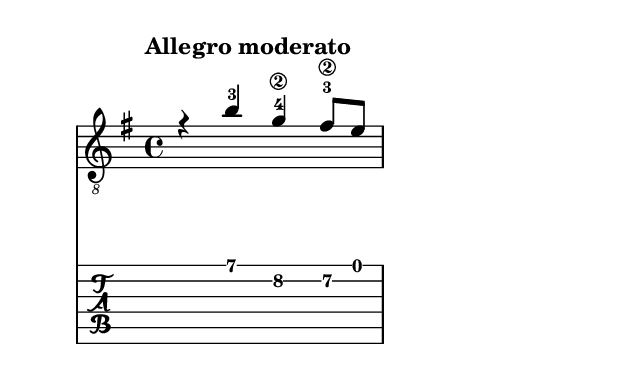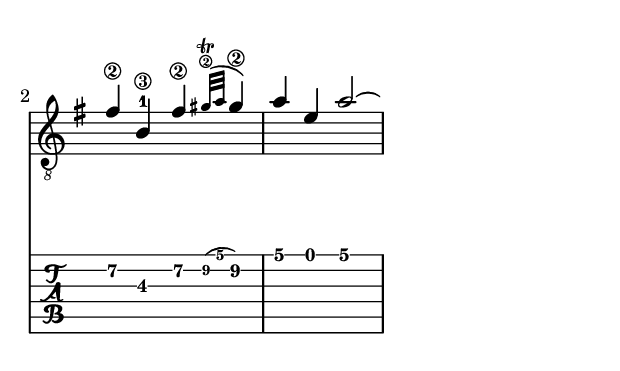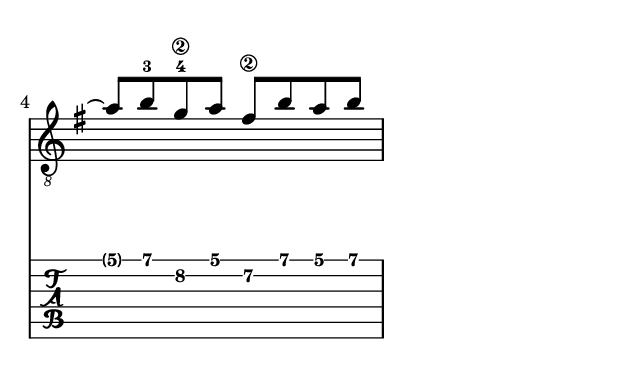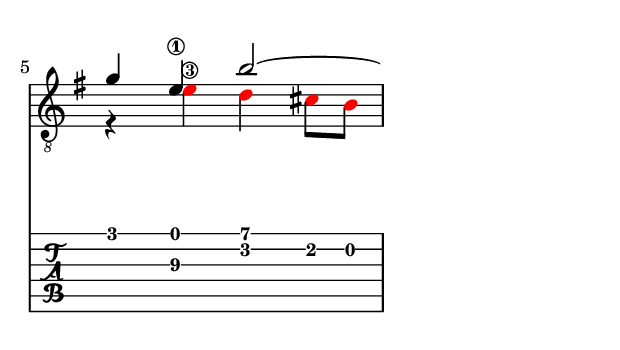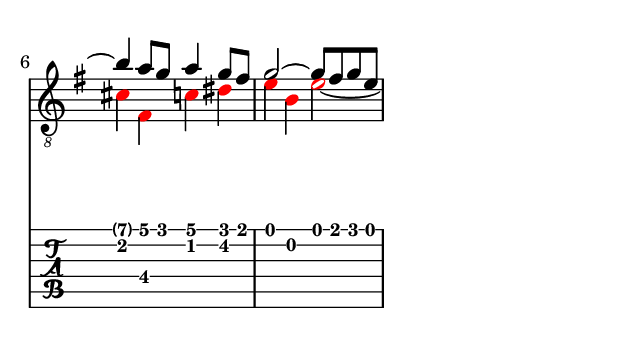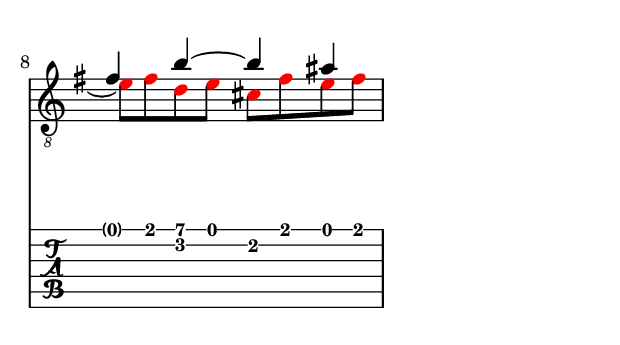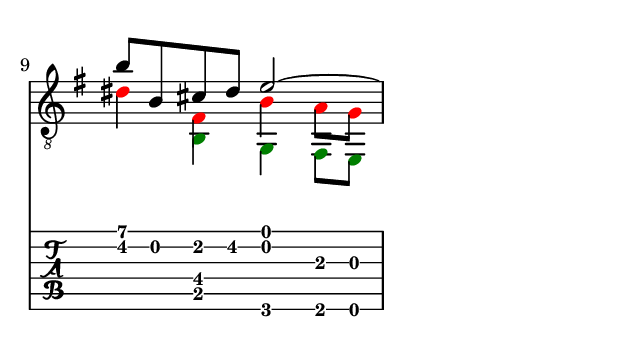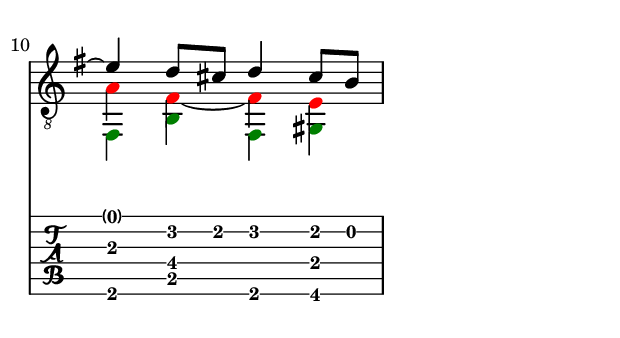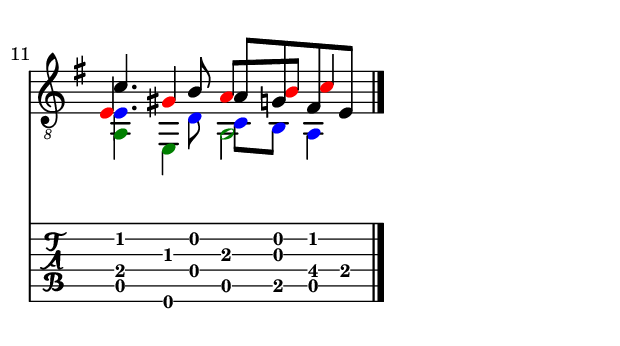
\version "2.24.0"
\language "italiano"

#(set-default-paper-size "a6")

\paper {
  top-margin = 60
  right-margin = 40
  max-systems-per-page = 1
  print-page-number = false
}

violinoA = \relative do' {
    \voiceOne
    \key mi \minor
    %1
    r4                 si'-3                sol\2-4               fad8\2-3    mi       |
    \break
    %2
    fad4\2             si,\3-1              fad'\2                \grace sold32\2 \trill (\grace la sold4\2) |
    %3
    la4                mi                   la2~                                   |
    \break
    %4
    la8      si-3        sol\2-4      la        fad\2        si       la        si       |
    \break
    %5
    sol4               mi\1                 si'2~                                  |
    %6
    si4                la8        sol       la4                 sol8      fad      |
    %7
    sol2~                                   sol8       fad      sol       mi       |
    %8
    fad4               si~                  si                  lad                |
    \break
    %9
    si8      si,       dod        red       mi2~                                   |
    %10
    mi4                re8        dod       re4                 dod8      si       |
    %11
    do4.                          si8       
    \once \override NoteColumn.force-hshift = #1
    la         sol      fad       mi       |
}

violinoB = \relative do' {
    \voiceTwo
    \override NoteHead.color = #red
    \key mi \minor
    %1
    s1                                                                             |
    %2
    s1                                                                             |
    %3
    s1                                                                             |
    %4
    s1                                                                             |
    %5
    r4                 
    \once \override NoteColumn.force-hshift = #1
    mi4\3                re                  dod8      si       |
    %6
    dod4               fad,                 do'                 red                |
    %7
    mi                 si                   mi2~                                   |
    %8
    mi8      fad       re         mi        dod        fad      mi        fad      |
    %9
    red4               fad,                 si                  la8       sol      |
    %10
    la4                fad4~                fad                 mi                 |
    %11
    \stemUp
    \once \override NoteColumn.force-hshift = #-1
    mi                 sold                 la8
    \once \override NoteColumn.force-hshift = #1
    si       
    \once \override NoteColumn.force-hshift = #1
    do4                |
}

bassi = \relative do {
    \voiceFour
    \override NoteHead.color = #darkgreen
    \shiftOff
    \key mi \minor
    \stemDown
    %1
    s1                                                                             |
    %2
    s1                                                                             |
    %3
    s1                                                                             |
    %4
    s1                                                                             |
    %5
    s1                                                                             |
    %6
    s1                                                                             |
    %7
    s1                                                                             |
    %8
    s1                                                                             |
    %9
    s4                si                     sol                fad8       mi      |
    %10
    fad4              si                     fad                sold               |
    %11
    la                mi                     la2~                                  |
}

viola = \relative do {
    \voiceThree
    \override NoteHead.color = #blue
    \shiftOff
    \key mi \minor
    \stemDown
    %1
    s1                                                                             |
    %2
    s1                                                                             |
    %3
    s1                                                                             |
    %4
    s1                                                                             |
    %5
    s1                                                                             |
    %6
    s1                                                                             |
    %7
    s1                                                                             |
    %8
    s1                                                                             |
    %9
    s1                                                                             |
    %10
    s1                                                                             |
    %11
    mi4.                          re8         
    \once \override NoteColumn.force-hshift = #1
    do
    si       la4              |
}

allegro_moderato = {
  <<
  \violinoA
  \new Voice \violinoB
  \new Voice \viola
  \new Voice \bassi
  >>
}

\book {
  \header {
    title = ""
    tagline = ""
  }
  \score {
    <<
      \new Staff = "main" \with {
        \clef "treble_8"
        \consists Merge_rests_engraver
      } \relative {
        \tempo \markup "Allegro moderato"
        \allegro_moderato
        \bar "|."
      }
      \new TabStaff \relative {
      <<
        \new TabVoice = "one" \violinoA
        \new TabVoice = "two" \violinoB
        \new TabVoice = "three" \viola
        \new TabVoice = "four" \bassi
      >>
      }
    >>
  }
}